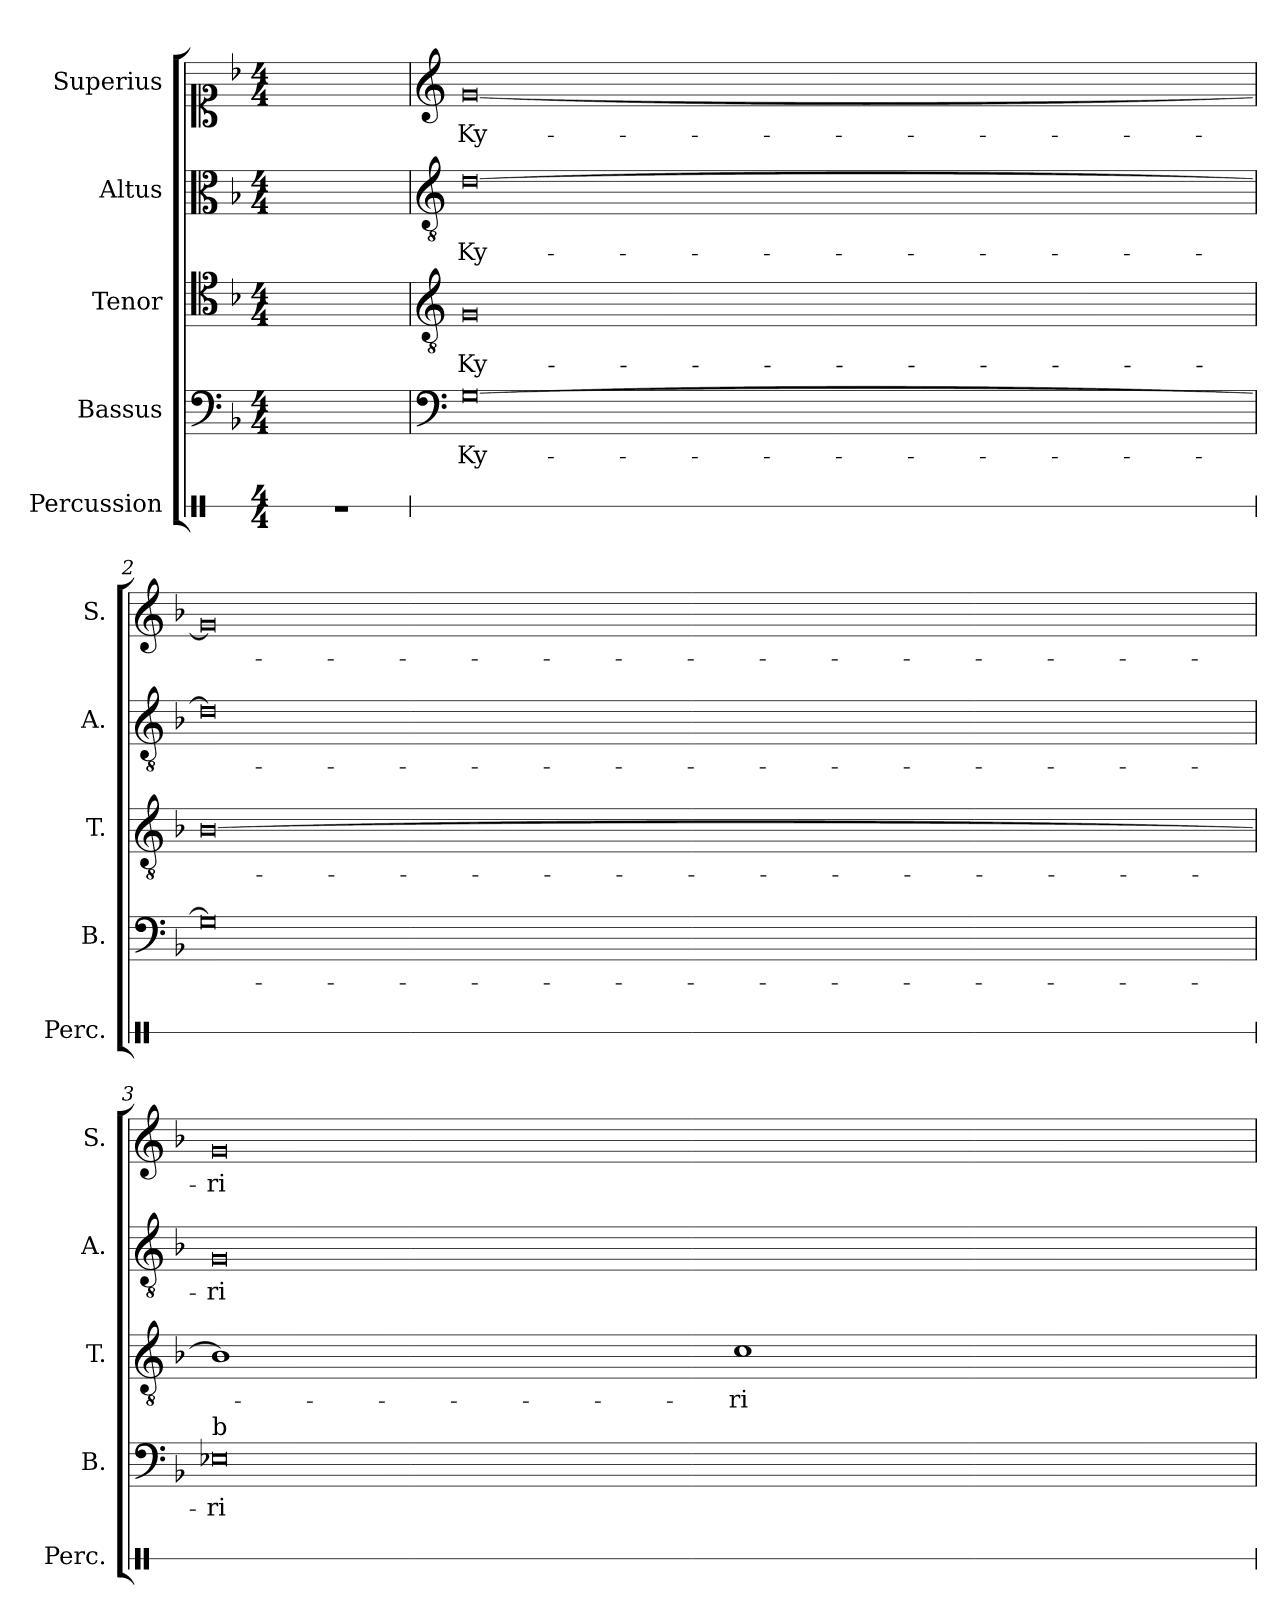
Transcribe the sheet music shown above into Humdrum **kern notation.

**kern	**kern	**text	**kern	**text	**kern	**text	**kern	**text
*part5	*part4	*part4	*part3	*part3	*part2	*part2	*part1	*part1
*staff5	*staff4	*staff4	*staff3	*staff3	*staff2	*staff2	*staff1	*staff1
*I"Percussion	*I"Bassus	*	*I"Tenor	*	*I"Altus	*	*I"Superius	*
*I'Perc.	*I'B.	*	*I'T.	*	*I'A.	*	*I'S.	*
!!LO:PB:g=z
*stria1	*	*	*	*	*	*	*	*
*clefX	*clefF4	*	*clefC4	*	*clefC3	*	*clefC1	*
*	*	*	*ITrd7c12	*	*ITrd7c12	*	*	*
*k[]	*k[b-]	*	*k[b-]	*	*k[b-]	*	*k[b-]	*
*C:	*F:	*	*F:	*	*F:	*	*F:	*
*M4/4	*M4/4	*	*M4/4	*	*M4/4	*	*M4/4	*
=	=	=	=	=	=	=	=	=
1r	1ryy	.	1ryy	.	1ryy	.	1ryy	.
=1	=1	=1	=1	=1	=1	=1	=1	=1
*	*clefF4	*	*clefGv2	*	*clefGv2	*	*clefG2	*
!	!	!LO:LY:b:color=#000000	!	!	!	!	!	!
!	!	!	!	!LO:LY:b:color=#000000	!	!	!	!
!	!	!	!	!	!	!LO:LY:b:color=#000000	!	!
!	!	!	!	!	!	!	!	!LO:LY:b:color=#000000
16Rei/LLyy	[>0Gi	Ky-	0GGi	Ky-	[>0Di	Ky-	[<0gi	Ky-
16Rei/yy	.	.	.	.	.	.	.	.
16Rei/yy	.	.	.	.	.	.	.	.
16Rei/JJyy	.	.	.	.	.	.	.	.
16Rei/LLyy	.	.	.	.	.	.	.	.
16Rei/yy	.	.	.	.	.	.	.	.
16Rei/yy	.	.	.	.	.	.	.	.
16Rei/JJyy	.	.	.	.	.	.	.	.
16Rei/LLyy	.	.	.	.	.	.	.	.
16Rei/yy	.	.	.	.	.	.	.	.
16Rei/yy	.	.	.	.	.	.	.	.
16Rei/JJyy	.	.	.	.	.	.	.	.
16Rei/LLyy	.	.	.	.	.	.	.	.
16Rei/yy	.	.	.	.	.	.	.	.
16Rei/yy	.	.	.	.	.	.	.	.
16Rei/JJyy	.	.	.	.	.	.	.	.
16Rei/LLyy	.	.	.	.	.	.	.	.
16Rei/yy	.	.	.	.	.	.	.	.
16Rei/yy	.	.	.	.	.	.	.	.
16Rei/JJyy	.	.	.	.	.	.	.	.
16Rei/LLyy	.	.	.	.	.	.	.	.
16Rei/yy	.	.	.	.	.	.	.	.
16Rei/yy	.	.	.	.	.	.	.	.
16Rei/JJyy	.	.	.	.	.	.	.	.
16Rei/LLyy	.	.	.	.	.	.	.	.
16Rei/yy	.	.	.	.	.	.	.	.
16Rei/yy	.	.	.	.	.	.	.	.
16Rei/JJyy	.	.	.	.	.	.	.	.
16Rei/LLyy	.	.	.	.	.	.	.	.
16Rei/yy	.	.	.	.	.	.	.	.
16Rei/yy	.	.	.	.	.	.	.	.
16Rei/JJyy	.	.	.	.	.	.	.	.
=2	=2	=2	=2	=2	=2	=2	=2	=2
16Rei/LLyy	0Gi]	.	[>0BB-i	.	0Di]	.	0gi]	.
16Rei/yy	.	.	.	.	.	.	.	.
16Rei/yy	.	.	.	.	.	.	.	.
16Rei/JJyy	.	.	.	.	.	.	.	.
16Rei/LLyy	.	.	.	.	.	.	.	.
16Rei/yy	.	.	.	.	.	.	.	.
16Rei/yy	.	.	.	.	.	.	.	.
16Rei/JJyy	.	.	.	.	.	.	.	.
16Rei/LLyy	.	.	.	.	.	.	.	.
16Rei/yy	.	.	.	.	.	.	.	.
16Rei/yy	.	.	.	.	.	.	.	.
16Rei/JJyy	.	.	.	.	.	.	.	.
16Rei/LLyy	.	.	.	.	.	.	.	.
16Rei/yy	.	.	.	.	.	.	.	.
16Rei/yy	.	.	.	.	.	.	.	.
16Rei/JJyy	.	.	.	.	.	.	.	.
16Rei/LLyy	.	.	.	.	.	.	.	.
16Rei/yy	.	.	.	.	.	.	.	.
16Rei/yy	.	.	.	.	.	.	.	.
16Rei/JJyy	.	.	.	.	.	.	.	.
16Rei/LLyy	.	.	.	.	.	.	.	.
16Rei/yy	.	.	.	.	.	.	.	.
16Rei/yy	.	.	.	.	.	.	.	.
16Rei/JJyy	.	.	.	.	.	.	.	.
16Rei/LLyy	.	.	.	.	.	.	.	.
16Rei/yy	.	.	.	.	.	.	.	.
16Rei/yy	.	.	.	.	.	.	.	.
16Rei/JJyy	.	.	.	.	.	.	.	.
16Rei/LLyy	.	.	.	.	.	.	.	.
16Rei/yy	.	.	.	.	.	.	.	.
16Rei/yy	.	.	.	.	.	.	.	.
16Rei/JJyy	.	.	.	.	.	.	.	.
=3	=3	=3	=3	=3	=3	=3	=3	=3
!	!	!LO:LY:b:color=#000000	!	!	!	!	!	!
!	!	!	!	!	!	!LO:LY:b:color=#000000	!	!
!	!LO:TX:a:t=b	!	!	!	!	!	!	!
!	!	!	!	!	!	!	!	!LO:LY:b:color=#000000
16Rei/LLyy	0E-j	-ri-	1BB-i]	.	0GGi	-ri-	0gi	-ri-
16Rei/yy	.	.	.	.	.	.	.	.
16Rei/yy	.	.	.	.	.	.	.	.
16Rei/JJyy	.	.	.	.	.	.	.	.
16Rei/LLyy	.	.	.	.	.	.	.	.
16Rei/yy	.	.	.	.	.	.	.	.
16Rei/yy	.	.	.	.	.	.	.	.
16Rei/JJyy	.	.	.	.	.	.	.	.
16Rei/LLyy	.	.	.	.	.	.	.	.
16Rei/yy	.	.	.	.	.	.	.	.
16Rei/yy	.	.	.	.	.	.	.	.
16Rei/JJyy	.	.	.	.	.	.	.	.
16Rei/LLyy	.	.	.	.	.	.	.	.
16Rei/yy	.	.	.	.	.	.	.	.
16Rei/yy	.	.	.	.	.	.	.	.
16Rei/JJyy	.	.	.	.	.	.	.	.
!	!	!	!	!LO:LY:b:color=#000000	!	!	!	!
16Rei/LLyy	.	.	1Ci	-ri-	.	.	.	.
16Rei/yy	.	.	.	.	.	.	.	.
16Rei/yy	.	.	.	.	.	.	.	.
16Rei/JJyy	.	.	.	.	.	.	.	.
16Rei/LLyy	.	.	.	.	.	.	.	.
16Rei/yy	.	.	.	.	.	.	.	.
16Rei/yy	.	.	.	.	.	.	.	.
16Rei/JJyy	.	.	.	.	.	.	.	.
16Rei/LLyy	.	.	.	.	.	.	.	.
16Rei/yy	.	.	.	.	.	.	.	.
16Rei/yy	.	.	.	.	.	.	.	.
16Rei/JJyy	.	.	.	.	.	.	.	.
16Rei/LLyy	.	.	.	.	.	.	.	.
16Rei/yy	.	.	.	.	.	.	.	.
16Rei/yy	.	.	.	.	.	.	.	.
16Rei/JJyy	.	.	.	.	.	.	.	.
=	=	=	=	=	=	=	=	=
*-	*-	*-	*-	*-	*-	*-	*-	*-
